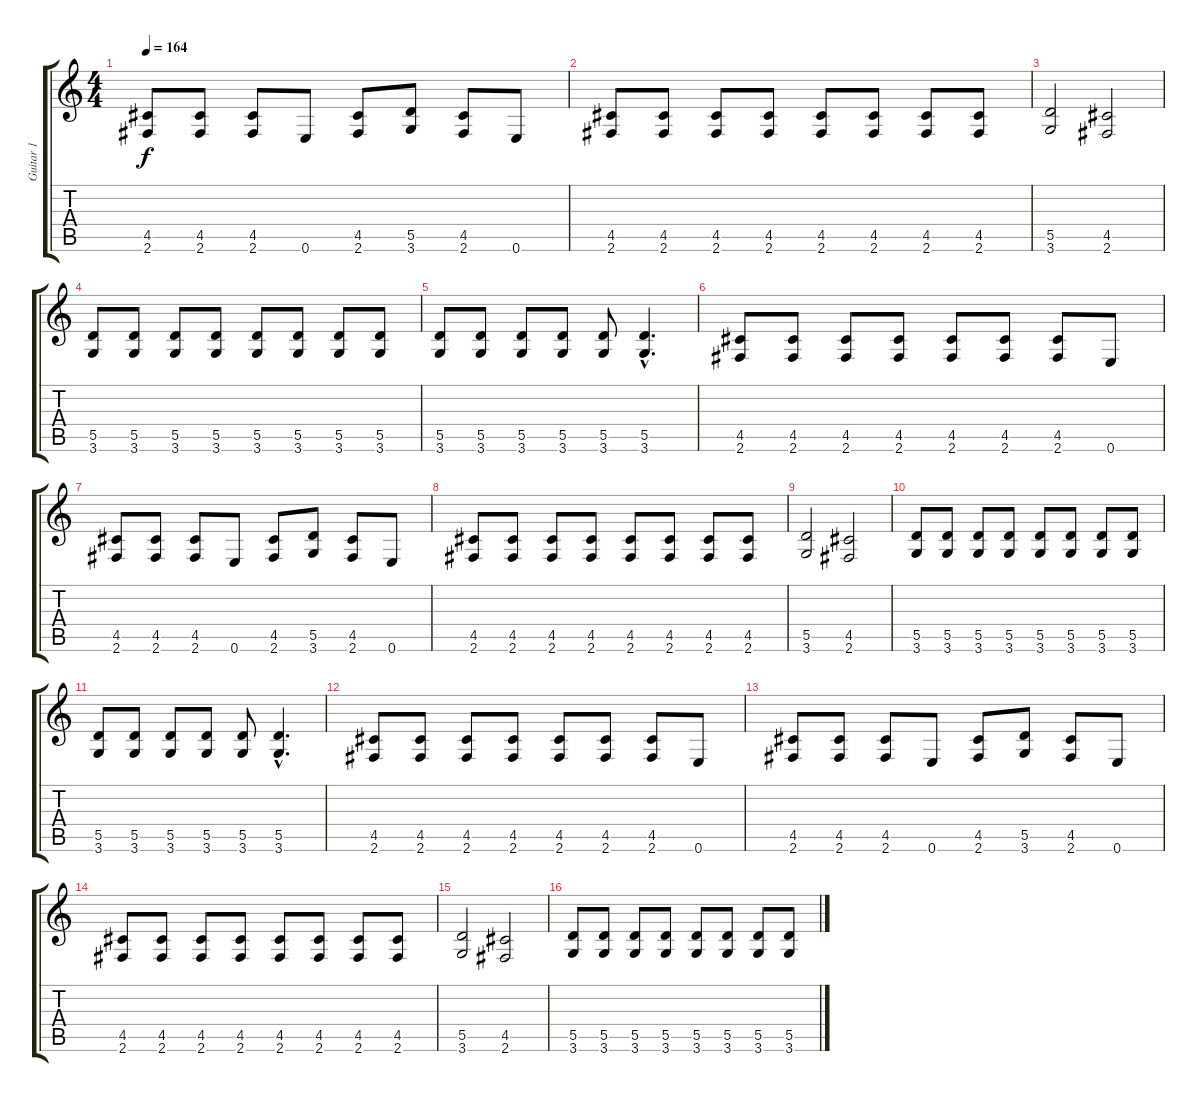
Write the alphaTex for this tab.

\track ("Guitar 1" "Guitar 1") {instrument distortionguitar}
\staff {score tabs}
\tuning (E4 B3 G3 D3 A2 E2) {hide}
\ts (4 4)
\tempo 164
\clef g2
\ks c
(4.5 2.6).8{dy f} (4.5 2.6).8 (4.5 2.6).8 0.6.8 (4.5 2.6).8 (5.5 3.6).8 (4.5 2.6).8 0.6.8 |
(4.5 2.6).8 (4.5 2.6).8 (4.5 2.6).8 (4.5 2.6).8 (4.5 2.6).8 (4.5 2.6).8 (4.5 2.6).8 (4.5 2.6).8 |
(5.5 3.6).2 (4.5 2.6).2 |
(5.5 3.6).8 (5.5 3.6).8 (5.5 3.6).8 (5.5 3.6).8 (5.5 3.6).8 (5.5 3.6).8 (5.5 3.6).8 (5.5 3.6).8 |
(5.5 3.6).8 (5.5 3.6).8 (5.5 3.6).8 (5.5 3.6).8 (5.5 3.6).8 (5.5{hac} 3.6{hac}).4{d} |
(4.5 2.6).8 (4.5 2.6).8 (4.5 2.6).8 (4.5 2.6).8 (4.5 2.6).8 (4.5 2.6).8 (4.5 2.6).8 0.6.8 |
(4.5 2.6).8 (4.5 2.6).8 (4.5 2.6).8 0.6.8 (4.5 2.6).8 (5.5 3.6).8 (4.5 2.6).8 0.6.8 |
(4.5 2.6).8 (4.5 2.6).8 (4.5 2.6).8 (4.5 2.6).8 (4.5 2.6).8 (4.5 2.6).8 (4.5 2.6).8 (4.5 2.6).8 |
(5.5 3.6).2 (4.5 2.6).2 |
(5.5 3.6).8 (5.5 3.6).8 (5.5 3.6).8 (5.5 3.6).8 (5.5 3.6).8 (5.5 3.6).8 (5.5 3.6).8 (5.5 3.6).8 |
(5.5 3.6).8 (5.5 3.6).8 (5.5 3.6).8 (5.5 3.6).8 (5.5 3.6).8 (5.5{hac} 3.6{hac}).4{d} |
(4.5 2.6).8 (4.5 2.6).8 (4.5 2.6).8 (4.5 2.6).8 (4.5 2.6).8 (4.5 2.6).8 (4.5 2.6).8 0.6.8 |
(4.5 2.6).8 (4.5 2.6).8 (4.5 2.6).8 0.6.8 (4.5 2.6).8 (5.5 3.6).8 (4.5 2.6).8 0.6.8 |
(4.5 2.6).8 (4.5 2.6).8 (4.5 2.6).8 (4.5 2.6).8 (4.5 2.6).8 (4.5 2.6).8 (4.5 2.6).8 (4.5 2.6).8 |
(5.5 3.6).2 (4.5 2.6).2 |
(5.5 3.6).8 (5.5 3.6).8 (5.5 3.6).8 (5.5 3.6).8 (5.5 3.6).8 (5.5 3.6).8 (5.5 3.6).8 (5.5 3.6).8
